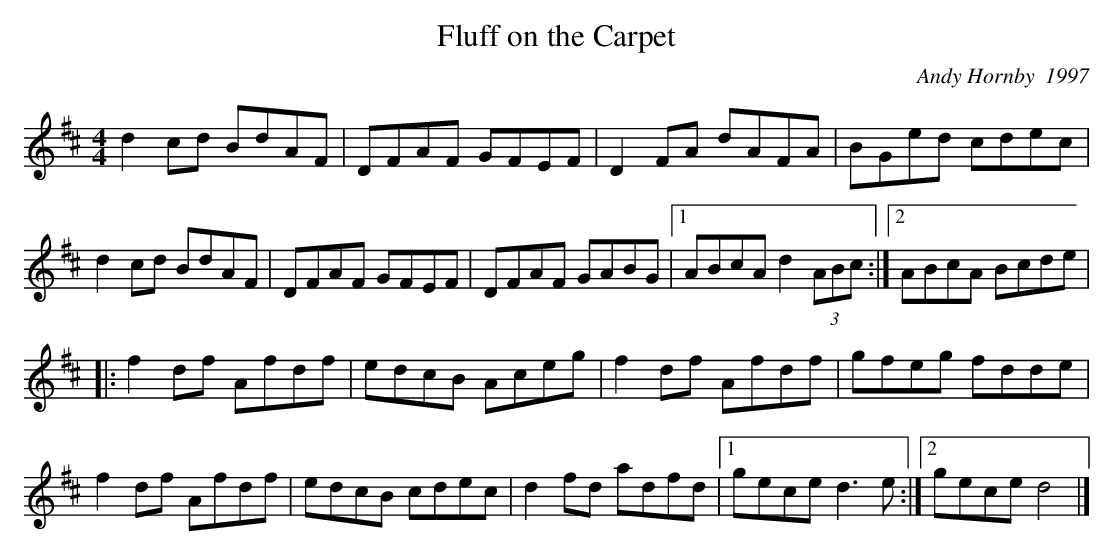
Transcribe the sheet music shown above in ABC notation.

X:1
T:Fluff on the Carpet
C:Andy Hornby  1997
L:1/8
M:4/4
K:D
d2cd BdAF|DFAF GFEF|D2FA dAFA|BGed cdec|
d2cd BdAF|DFAF GFEF|DFAF GABG|[1ABcA d2 (3ABc:|[2ABcA Bcde|
|:f2df Afdf |edcB Aceg | f2df Afdf | gfeg fdde |
f2df Afdf | edcB cdec | d2fd adfd |1 geced3e :|2 geced4|]
